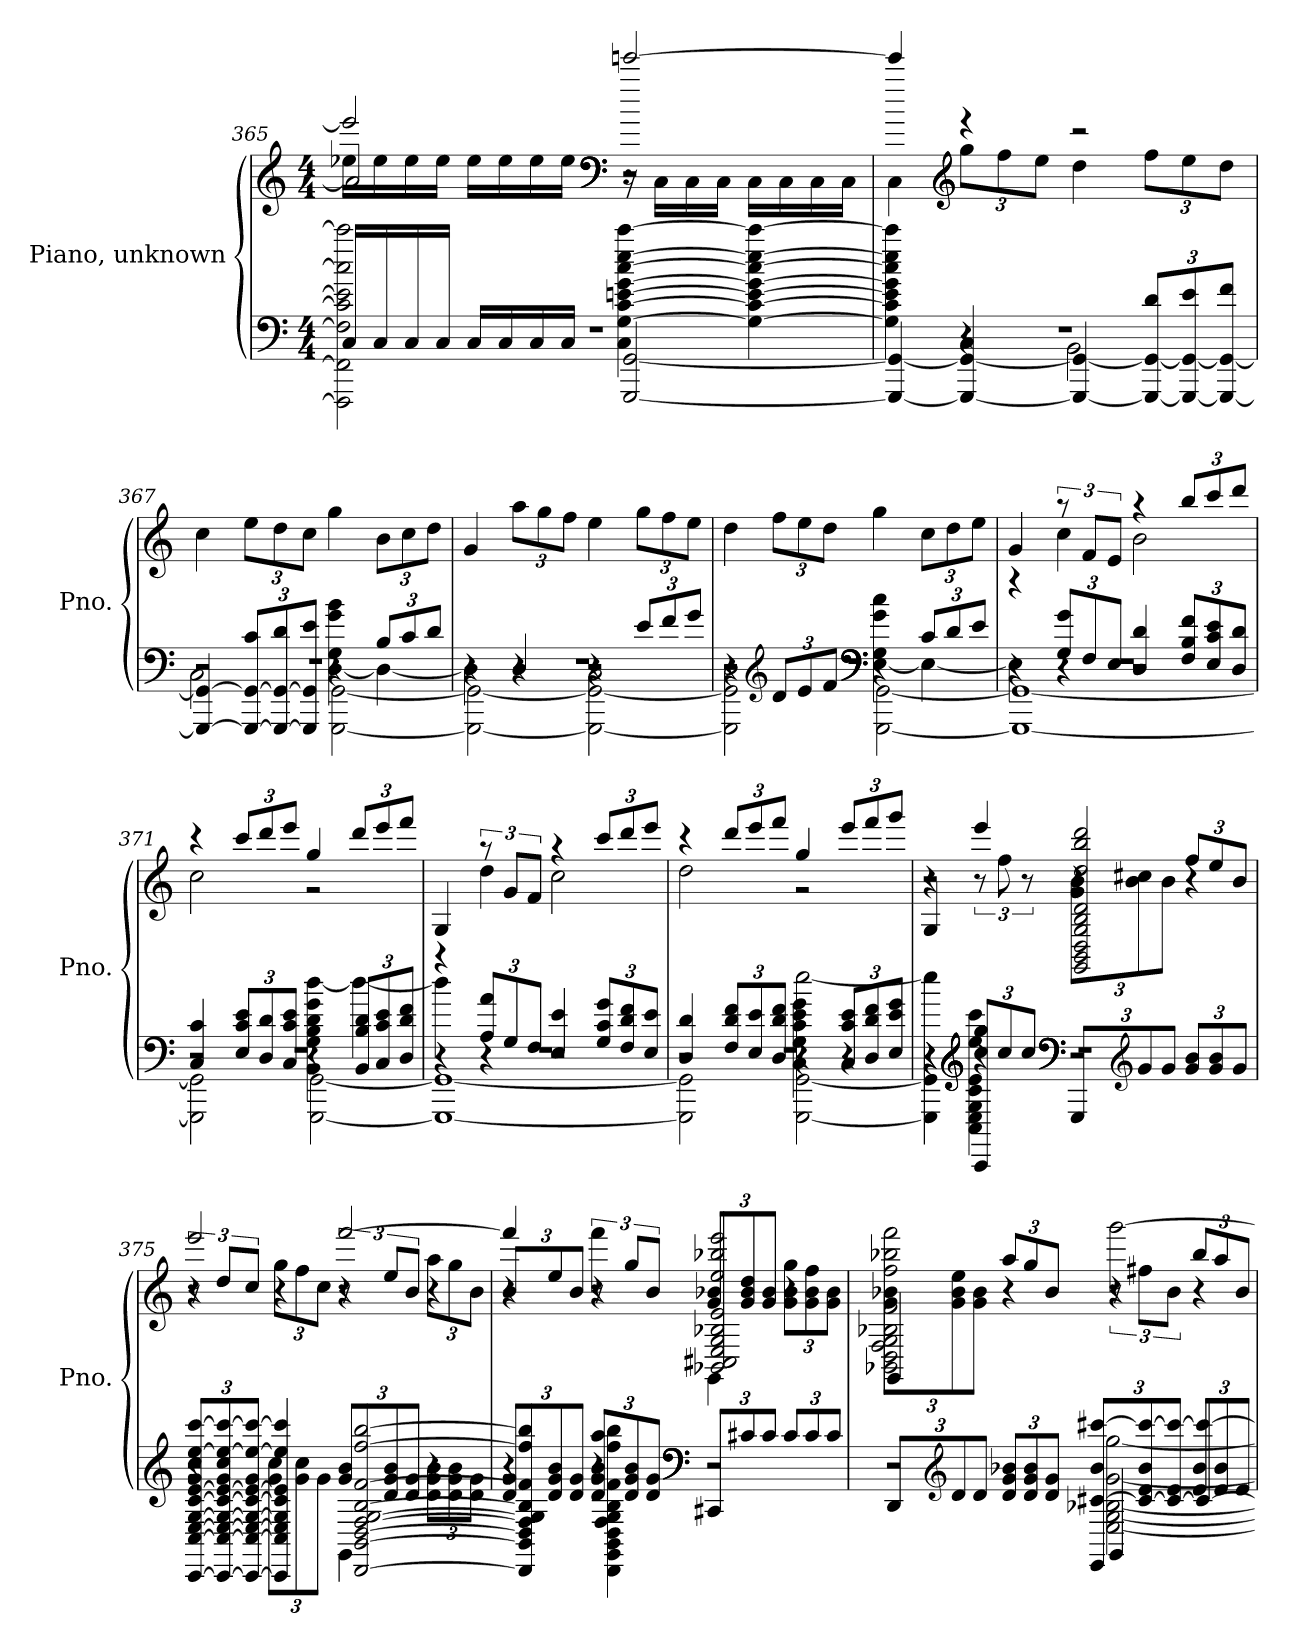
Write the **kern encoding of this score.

**kern	**kern
*part1	*part1
*staff2	*staff1
*I"Piano, unknown	*
*I'Pno.	*
!!LO:LB:g=z
*clefF4	*clefG2
*k[]	*k[]
*M4/4	*M4/4
=365	=365
*^	*^
*	*^	*	*^
1r	16C/LL	2FFF#\] 2FF#\] 2F#\] 2c\] 2e-\] 2cc\] 2ccc\]	2eee-/]	16ee-X\LL	2a/]
.	16C/	.	.	16ee-\	.
.	16C/	.	.	16ee-\	.
.	16C/JJ	.	.	16ee-\JJ	.
.	16C/LL	.	.	16ee-\LL	.
.	16C/	.	.	16ee-\	.
.	16C/	.	.	16ee-\	.
.	16C/JJ	.	.	16ee-\JJ	.
*	*	*	*clefF4	*	*
.	[2GGG/ [2GG/	4C\ [4G\ [4c\ [4en\ [4g\ [4cc\ [4ee\ [4ccc\	[2eeen/	16r	2r
.	.	.	.	16C\LL	.
.	.	.	.	16C\	.
.	.	.	.	16C\JJ	.
.	.	4G\_ 4c\_ 4e\_ 4g\_ 4cc\_ 4ee\_ 4ccc\_	.	16C\LL	.
.	.	.	.	16C\	.
.	.	.	.	16C\	.
.	.	.	.	16C\JJ	.
*	*	*	*	*v	*v
=366	=366	=366	=366	=366
1r	4GGG/_ 4GG/_	4G\] 4c\] 4e\] 4g\] 4cc\] 4ee\] 4ccc\]	4eee/]	4C\
*	*	*	*clefG2	*
*	*	*	*	*Xbrackettup
.	4GGG/_ 4GG/_ 4C/	4r	4r	12gg\L
.	.	.	.	12ff\
.	.	.	.	12ee\J
.	4GGG/_ 4GG/_	2BB\	2r	4dd\
*	*Xbrackettup	*	*	*
.	12GGG/_ 12GG/_ 12d/L	.	.	12ff\L
.	12GGG/_ 12GG/_ 12e/	.	.	12ee\
.	12GGG/_ 12GG/_ 12f/J	.	.	12dd\J
*	*	*	*v	*v
=367	=367	=367	=367
*	*	*^	*
1r	2r	4GGG/_ 4GG/_	2C\	4cc\
.	.	12GGG/_ 12GG/_ 12c/L	.	12ee\L
.	.	12GGG/_ 12GG/_ 12d/	.	12dd\
.	.	12GGG/] 12GG/] 12e/J	.	12cc\J
.	[4D\ 4G\ 4g\ 4b\	4r	[2GGG\ [2GG\	4gg\
.	4D\_	12B/L	.	12b\L
.	.	12c/	.	12cc\
.	.	12d/J	.	12dd\J
!!LO:LB:g=z
=368	=368	=368	=368	=368
1r	4D\]	4r	2GGG\_ 2GG\_	4g/
.	4r	4D/	.	12aa\L
.	.	.	.	12gg\
.	.	.	.	12ff\J
.	2r	4r	2GGG\_ 2GG\_ 2C\	4ee\
.	.	12e/L	.	12gg\L
.	.	12f/	.	12ff\
.	.	12g/J	.	12ee\J
=369	=369	=369	=369	=369
1r	2r	4r	2GGG\] 2GG\] 2D\	4dd\
*clefG2	*	*	*	*
.	.	12d/L	.	12ff\L
.	.	12e/	.	12ee\
.	.	12f/J	.	12dd\J
*clefF4	*	*	*	*
.	[4E\ 4G\ 4g\ 4cc\	4r	[2GGG\ [2GG\	4gg\
.	4E\_	12c/L	.	12cc\L
.	.	12d/	.	12dd\
.	.	12e/J	.	12ee\J
=370	=370	=370	=370	=370
*	*	*	*	*^
1r	4E\]	4r	1GGG_ 1GG_	4g/	4r
*	*	*	*	*brackettup	*
.	4r	12G/ 12g/L	.	12r	4cc\
.	.	12F/	.	12f/L	.
.	.	12E/J	.	12e/J	.
.	2r	4D/ 4d/	.	4r	2b\
*	*	*	*	*Xbrackettup	*
.	.	12F/ 12B/ 12f/L	.	12bb/L	.
.	.	12E/ 12c/ 12e/	.	12ccc/	.
.	.	12D/ 12d/J	.	12ddd/J	.
!!LO:LB:g=z	!!
=371	=371	=371	=371	=371	=371
1r	2r	4C/ 4c/	2GGG\] 2GG\]	4r	2cc\
.	.	12E/ 12c/ 12e/L	.	12ccc/L	.
.	.	12D/ 12d/	.	12ddd/	.
.	.	12C/ 12c/ 12e/J	.	12eee/J	.
.	4BB\ 4G\ 4B\ 4d\ 4g\ [4dd\	4r	[2GGG\ [2GG\	4gg/	2r
.	4dd\_	12BB/ 12B/ 12d/L	.	12ddd/L	.
.	.	12C/ 12c/ 12e/	.	12eee/	.
.	.	12D/ 12d/ 12f/J	.	12fff/J	.
=372	=372	=372	=372	=372	=372
1r	4dd\]	4r	1GGG_ 1GG_	4G/	4r
*	*	*	*	*brackettup	*
.	4r	12A/ 12a/L	.	12r	4dd\
.	.	12G/	.	12g/L	.
.	.	12F/J	.	12f/J	.
.	2r	4E/ 4e/	.	4r	2cc\
*	*	*	*	*Xbrackettup	*
.	.	12G/ 12c/ 12g/L	.	12ccc/L	.
.	.	12F/ 12d/ 12f/	.	12ddd/	.
.	.	12E/ 12e/J	.	12eee/J	.
=373	=373	=373	=373	=373	=373
1r	2r	4D/ 4d/	2GGG\] 2GG\]	4r	2dd\
.	.	12F/ 12d/ 12f/L	.	12ddd/L	.
.	.	12E/ 12e/	.	12eee/	.
.	.	12D/ 12d/ 12f/J	.	12fff/J	.
.	[2GGG\ [2GG\ [2ee\	4r	4C\ 4G\ 4c\ 4e\ 4g\	4gg/	2r
.	.	12C/ 12c/ 12e/L	4r	12eee/L	.
.	.	12D/ 12d/ 12f/	.	12fff/	.
.	.	12E/ 12e/ 12g/J	.	12ggg/J	.
!!LO:PB:g=z
=374	=374	=374	=374	=374	=374
*	*	*	*	*	*^
1r	4GGG\] 4GG\] 4ee\]	4r	4r	4G/	4r	2r
*clefG2	*	*	*	*	*	*
*	*	*	*	*	*brackettup	*
.	4r	12CC/ 12cc/ 12gg/L	4C\ 4E\ 4G\ 4c\ 4e\ 4ee\ 4ccc\	4eee/	12r	.
.	.	12cc/	.	.	12ff\	.
.	.	12cc/J	.	.	12r	.
*clefF4	*	*	*	*	*	*
*	*	*	*	*	*Xbrackettup	*
.	2r	12GGG/L	2r	4r	12g\ 12b\L	2GG/ 2BB/ 2D/ 2G/ 2B/ 2d/ 2dd/ 2bb/ 2ddd/
*clefG2	*	*	*	*	*	*
.	.	12g/	.	.	12b\ 12cc#X\	.
.	.	12g/J	.	.	12b\J	.
.	.	12g/ 12b/L	.	12ff/L	4r	.
.	.	12g/ 12b/	.	12ee/	.	.
.	.	12g/J	.	12b/J	.	.
*	*	*v	*v	*	*	*
=375	=375	=375	=375	=375	=375
*	*	*	*brackettup	*	*
[12CC/ [12C/ [12E/ [12G/ [12c/ [12e/ 12g/ 12cc/ [12ee/ [12ccc/L	4r	2r	12r	4r	2eee/
12CC/_ 12C/_ 12E/_ 12G/_ 12c/_ 12e/_ 12g/ 12cc/ 12ee/_ 12ccc/_	.	.	12dd/L	.	.
12CC/_ 12C/_ 12E/_ 12G/_ 12c/_ 12e/_ 12g/ 12ee/_ 12ccc/_J	.	.	12cc/J	.	.
*	*	*	*	*Xbrackettup	*
4CC/] 4C/] 4E/] 4G/] 4c/] 4e/] 4ee/] 4ccc/]	12g\ 12cc\L	.	4r	12gg\L	.
.	12g\ 12cc\	.	.	12ff\	.
.	12g\J	.	.	12cc\J	.
*	*	*	*brackettup	*	*
12g/ 12b/L	4GG\	[2DD/ [2BB/ [2D/ [2F/ [2G/ [2B/ [2f/ [2ff/ [2bb/	12r	4r	[2fff/
12d/ 12g/ 12b/	.	.	12ee/L	.	.
12d/ 12g/J	.	.	12b/J	.	.
*	*	*	*	*Xbrackettup	*
4r	12d\ 12g\ 12b\L	.	4r	12aa\L	.
.	12d\ 12g\ 12b\	.	.	12gg\	.
.	12d\ 12g\J	.	.	12b\J	.
!!LO:LB:g=z	!!	!!
=376	=376	=376	=376	=376	=376
12d/ 12g/L	4r	4DD/] 4BB/] 4D/] 4F/] 4G/] 4B/] 4f/] 4ff/] 4bb/]	12b/L	4r	4fff/]
12d/ 12g/ 12b/	.	.	12ee/	.	.
12d/ 12g/J	.	.	12b/J	.	.
*	*	*	*brackettup	*	*
12d/ 12g/ 12b/ 12aa/L	4DD\ 4GG\ 4BB\ 4D\ 4F\ 4G\ 4B\ 4f\ 4ff\ 4bb\	4r	12r	4fff\	4r
12d/ 12g/ 12b/	.	.	12gg/L	.	.
12d/ 12g/J	.	.	12b/J	.	.
*clefF4	*	*	*	*	*
*	*	*	*Xbrackettup	*	*
12CC#X/L	2r	2r	12g/ 12b-X/L	4GG\	2BB-X/ 2C#X/ 2E/ 2G/ 2B-X/ 2e/ 2ee/ 2bb-X/ 2eee/
12c#X/	.	.	12g/ 12b-/ 12dd/	.	.
12c#/J	.	.	12g/ 12b-/J	.	.
12c#/L	.	.	4r	12g\ 12b-\ 12gg\L	.
12c#/	.	.	.	12g\ 12b-\ 12ff\	.
12c#/J	.	.	.	12g\ 12b-\J	.
=377	=377	=377	=377	=377	=377
2r	2r	12DD/L	4GG/	12g\ 12b-X\L	2BB-X\ 2D\ 2F\ 2G\ 2B-X\ 2f\ 2ff\ 2bb-X\ 2fff\
*clefG2	*	*	*	*	*
.	.	12d/	.	12g\ 12b-\ 12ee\	.
.	.	12d/J	.	12g\ 12b-\J	.
.	.	12d/ 12g/ 12b-X/L	12aa/L	4r	.
.	.	12d/ 12g/ 12b-/	12gg/	.	.
.	.	12d/ 12g/J	12b-/J	.	.
*	*	*	*	*brackettup	*
4GG/	[2E\ [2G\ [2B-X\ [2g\ [2gg\	12EE/ [12c#X/ 12b-/ [12ccc#X/L	4r	12r	[2ggg\
.	.	12c#/_ 12e/ 12b-/ 12ccc#/_	.	12ff#X\L	.
.	.	12c#/_ 12e/ 12ccc#/_J	.	12b-\J	.
*	*	*	*Xbrackettup	*	*
12e/ 12b-/L	.	4c#/_ 4ccc#/_	12bb-/L	4r	.
12e/ 12b-/	.	.	12aa/	.	.
12e/J	.	.	12b-/J	.	.
*v	*v	*v	*	*	*
*	*v	*v	*v
=	=
*-	*-
